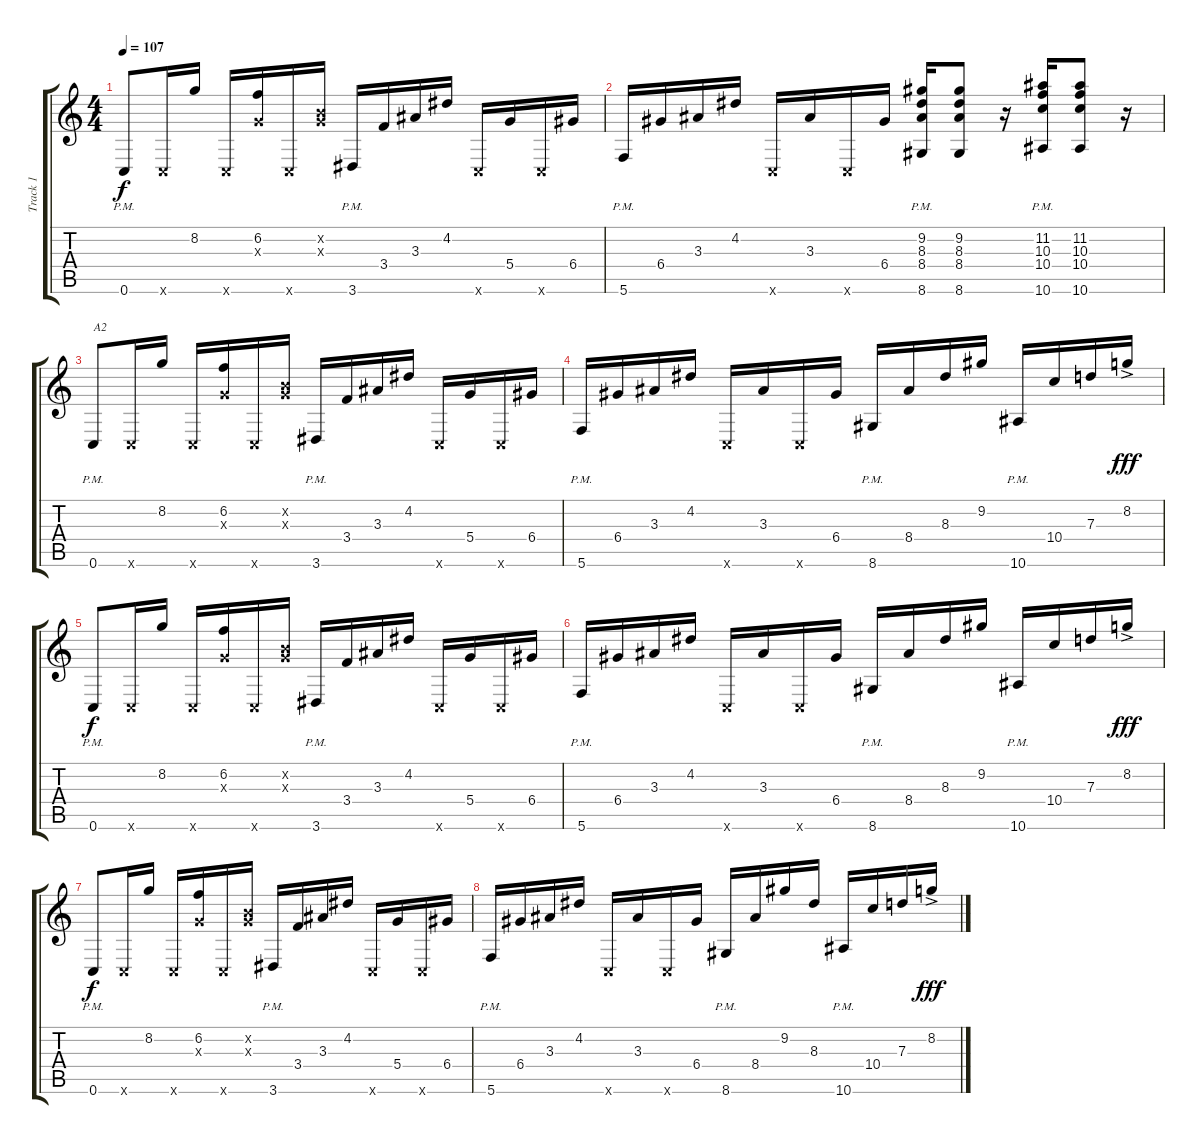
\track ("Track 1" "Track 1") {instrument acousticguitarnylon}
\staff {score tabs}
\tuning (E4 B3 G3 D3 A2 C2) {hide}
\ts (4 4)
\tempo 107
\clef g2
\ks c
0.6{pm}.8{dy f} 0.6{x}.16 8.2.16 0.6{x}.16 (6.2 0.3{x}).16 0.6{x}.16 (0.2{x} 0.3{x}).16 3.6{pm}.16 3.4.16 3.3.16 4.2.16 0.6{x}.16 5.4.16 0.6{x}.16 6.4.16 |
5.6{pm}.16 6.4.16 3.3.16 4.2.16 0.6{x}.16 3.3.16 0.6{x}.16 6.4.16 (9.2 8.3 8.4 8.6{pm}).16 (9.2 8.3 8.4 8.6).8 r.16 (11.2 10.3 10.4 10.6{pm}).16 (11.2 10.3 10.4 10.6).8 r.16 |
0.6{pm}.8{txt "A2"} 0.6{x}.16 8.2.16 0.6{x}.16 (6.2 0.3{x}).16 0.6{x}.16 (0.2{x} 0.3{x}).16 3.6{pm}.16 3.4.16 3.3.16 4.2.16 0.6{x}.16 5.4.16 0.6{x}.16 6.4.16 |
5.6{pm}.16 6.4.16 3.3.16 4.2.16 0.6{x}.16 3.3.16 0.6{x}.16 6.4.16 8.6{pm}.16 8.4.16 8.3.16 9.2.16 10.6{pm}.16 10.4.16 7.3.16 8.2{ac}.16{dy fff} |
0.6{pm}.8{dy f} 0.6{x}.16{txt ""} 8.2.16 0.6{x}.16 (6.2 0.3{x}).16 0.6{x}.16 (0.2{x} 0.3{x}).16 3.6{pm}.16 3.4.16 3.3.16 4.2.16 0.6{x}.16 5.4.16 0.6{x}.16 6.4.16 |
5.6{pm}.16 6.4.16 3.3.16 4.2.16 0.6{x}.16 3.3.16 0.6{x}.16 6.4.16 8.6{pm}.16 8.4.16 8.3.16 9.2.16 10.6{pm}.16 10.4.16 7.3.16 8.2{ac}.16{dy fff} |
0.6{pm}.8{dy f} 0.6{x}.16 8.2.16 0.6{x}.16 (6.2 0.3{x}).16 0.6{x}.16 (0.2{x} 0.3{x}).16 3.6{pm}.16 3.4.16 3.3.16 4.2.16 0.6{x}.16 5.4.16 0.6{x}.16 6.4.16 |
5.6{pm}.16 6.4.16 3.3.16 4.2.16 0.6{x}.16 3.3.16 0.6{x}.16 6.4.16 8.6{pm}.16 8.4.16 9.2.16 8.3.16 10.6{pm}.16 10.4.16 7.3.16 8.2{ac}.16{dy fff}
